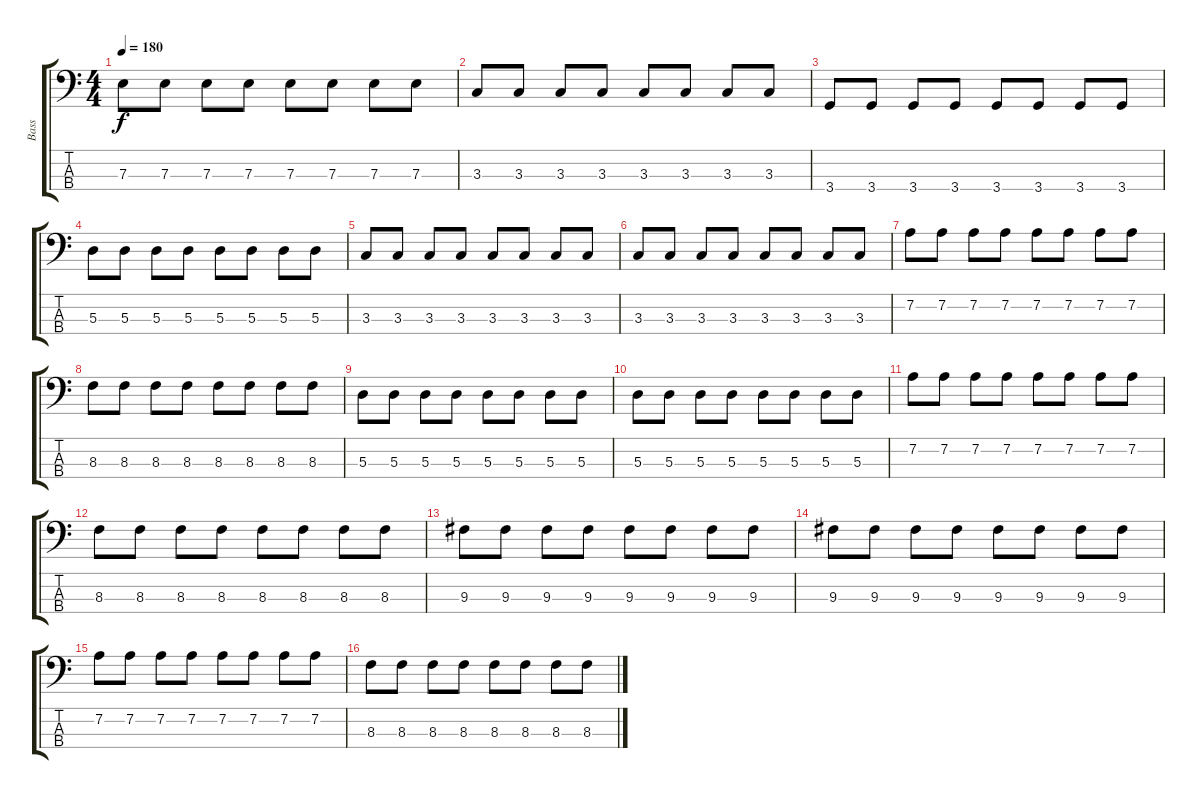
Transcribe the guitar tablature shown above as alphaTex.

\track ("Bass" "Bass") {instrument electricbassfinger}
\staff {score tabs}
\tuning (G2 D2 A1 E1) {hide}
\ts (4 4)
\tempo 180
\clef f4
\ks c
7.3.8{dy f} 7.3.8 7.3.8 7.3.8 7.3.8 7.3.8 7.3.8 7.3.8 |
3.3.8 3.3.8 3.3.8 3.3.8 3.3.8 3.3.8 3.3.8 3.3.8 |
3.4.8 3.4.8 3.4.8 3.4.8 3.4.8 3.4.8 3.4.8 3.4.8 |
5.3.8 5.3.8 5.3.8 5.3.8 5.3.8 5.3.8 5.3.8 5.3.8 |
3.3.8 3.3.8 3.3.8 3.3.8 3.3.8 3.3.8 3.3.8 3.3.8 |
3.3.8 3.3.8 3.3.8 3.3.8 3.3.8 3.3.8 3.3.8 3.3.8 |
7.2.8 7.2.8 7.2.8 7.2.8 7.2.8 7.2.8 7.2.8 7.2.8 |
8.3.8 8.3.8 8.3.8 8.3.8 8.3.8 8.3.8 8.3.8 8.3.8 |
5.3.8 5.3.8 5.3.8 5.3.8 5.3.8 5.3.8 5.3.8 5.3.8 |
5.3.8 5.3.8 5.3.8 5.3.8 5.3.8 5.3.8 5.3.8 5.3.8 |
7.2.8 7.2.8 7.2.8 7.2.8 7.2.8 7.2.8 7.2.8 7.2.8 |
8.3.8 8.3.8 8.3.8 8.3.8 8.3.8 8.3.8 8.3.8 8.3.8 |
9.3.8 9.3.8 9.3.8 9.3.8 9.3.8 9.3.8 9.3.8 9.3.8 |
9.3.8 9.3.8 9.3.8 9.3.8 9.3.8 9.3.8 9.3.8 9.3.8 |
7.2.8 7.2.8 7.2.8 7.2.8 7.2.8 7.2.8 7.2.8 7.2.8 |
8.3.8 8.3.8 8.3.8 8.3.8 8.3.8 8.3.8 8.3.8 8.3.8
